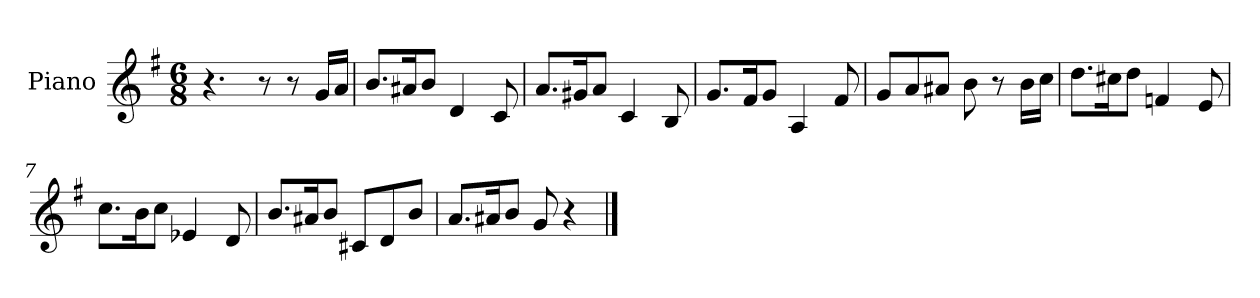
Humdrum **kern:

**kern
*part1
*staff1
*I"Piano
*I'Pno.
*clefG2
*k[f#]
*M6/8
=1
4.r
8r
8r
16g/LL
16a/JJ
=2
8.b/L
16a#X/K
8b/J
4d/
8c/
=3
8.a/L
16g#X/K
8a/J
4c/
8B/
=4
8.g/L
16f#/K
8g/J
4A/
8f#/
=5
8g/L
8a/
8a#X/J
8b\
8r
16b\LL
16cc\JJ
=6
8.dd\L
16cc#X\K
8dd\J
4fn/
8e/
!!LO:LB:g=z
=7
8.cc\L
16b\K
8cc\J
4e-X/
8d/
=8
8.b/L
16a#X/K
8b/J
8c#X/L
8d/
8b/J
=9
8.a/L
16a#X/K
8b/J
8g/
4r
==
*-
